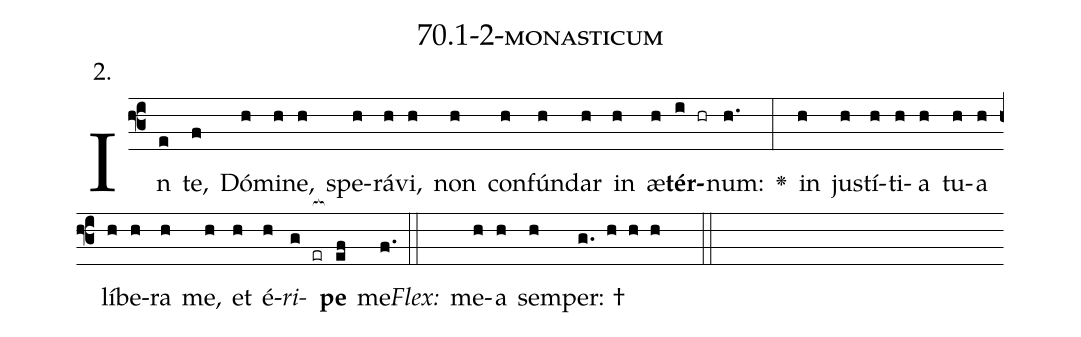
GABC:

name: 70.1-2-monasticum;
annotation: 2.;
%%
(f3)In(e) te,(f) Dó(h)mi(h)ne,(h) spe(h)rá(h)vi,(h) non(h) con(h)fún(h)dar(h) in(h) æ(h)<b>tér</b>(i hr)num:(h.) <v>\greheightstar</v>(:) in(h) jus(h)tí(h)ti(h)a(h) tu(h)a(h) lí(h)be(h)ra(h) me,(h) et(h) é(h)<i>ri</i>(g er[ocb:1{])<b>pe</b>(ef[ocb:0}]) me.(f.) (::)
<i>Flex:</i>()  me(h)a(h) sem(h)per: †(g. h h h  ::)

%E(h) u(h) o(h) u(g) a(ef) e.(f.) (::)
